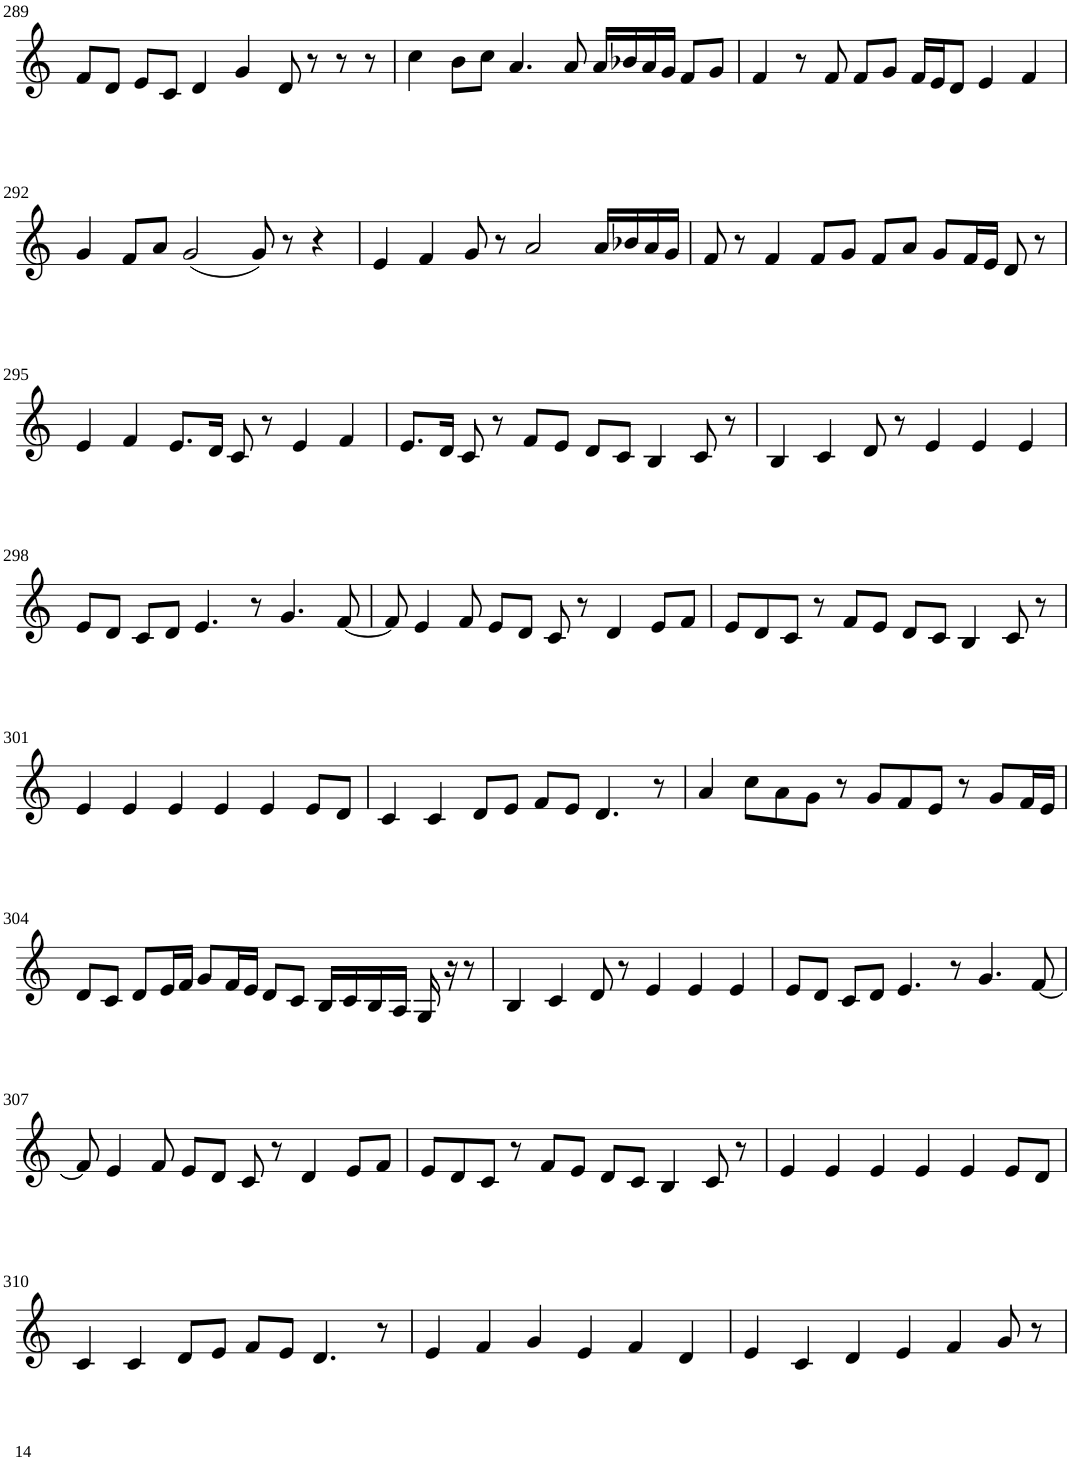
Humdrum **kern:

**kern
*part1
*staff1
*I"Violin
!!LO:PB:g=z
*clefG2
*k[]
*M6/4
=289
8f/L
8d/J
8e/L
8c/J
4d/
4g/
8d/
8r
8r
8r
=290
4cc\
8b\L
8cc\J
4.a/
8a/
16a/LL
16b-X/
16a/
16g/JJ
8f/L
8g/J
=291
4f/
8r
8f/
8f/L
8g/J
16f/LL
16e/J
8d/J
4e/
4f/
!!LO:LB:g=z
=292
4g/
8f/L
8a/J
(2g/
8g/)
8r
4r
=293
4e/
4f/
8g/
8r
2a/
16a/LL
16b-X/
16a/
16g/JJ
=294
8f/
8r
4f/
8f/L
8g/J
8f/L
8a/J
8g/L
16f/L
16e/JJ
8d/
8r
!!LO:LB:g=z
=295
4e/
4f/
8.e/L
16d/Jk
8c/
8r
4e/
4f/
=296
8.e/L
16d/Jk
8c/
8r
8f/L
8e/J
8d/L
8c/J
4B/
8c/
8r
=297
4B/
4c/
8d/
8r
4e/
4e/
4e/
!!LO:LB:g=z
=298
8e/L
8d/J
8c/L
8d/J
4.e/
8r
4.g/
[8f/
=299
8f/]
4e/
8f/
8e/L
8d/J
8c/
8r
4d/
8e/L
8f/J
=300
8e/L
8d/
8c/J
8r
8f/L
8e/J
8d/L
8c/J
4B/
8c/
8r
!!LO:LB:g=z
=301
4e/
4e/
4e/
4e/
4e/
8e/L
8d/J
=302
4c/
4c/
8d/L
8e/J
8f/L
8e/J
4.d/
8r
=303
4a/
8cc\L
8a\
8g\J
8r
8g/L
8f/
8e/J
8r
8g/L
16f/L
16e/JJ
!!LO:LB:g=z
=304
8d/L
8c/J
8d/L
16e/L
16f/JJ
8g/L
16f/L
16e/JJ
8d/L
8c/J
16B/LL
16c/
16B/
16A/JJ
16G/
16r
8r
=305
4B/
4c/
8d/
8r
4e/
4e/
4e/
=306
8e/L
8d/J
8c/L
8d/J
4.e/
8r
4.g/
[8f/
!!LO:LB:g=z
=307
8f/]
4e/
8f/
8e/L
8d/J
8c/
8r
4d/
8e/L
8f/J
=308
8e/L
8d/
8c/J
8r
8f/L
8e/J
8d/L
8c/J
4B/
8c/
8r
=309
4e/
4e/
4e/
4e/
4e/
8e/L
8d/J
!!LO:LB:g=z
=310
4c/
4c/
8d/L
8e/J
8f/L
8e/J
4.d/
8r
=311
4e/
4f/
4g/
4e/
4f/
4d/
=312
4e/
4c/
4d/
4e/
4f/
8g/
8r
=
*-
